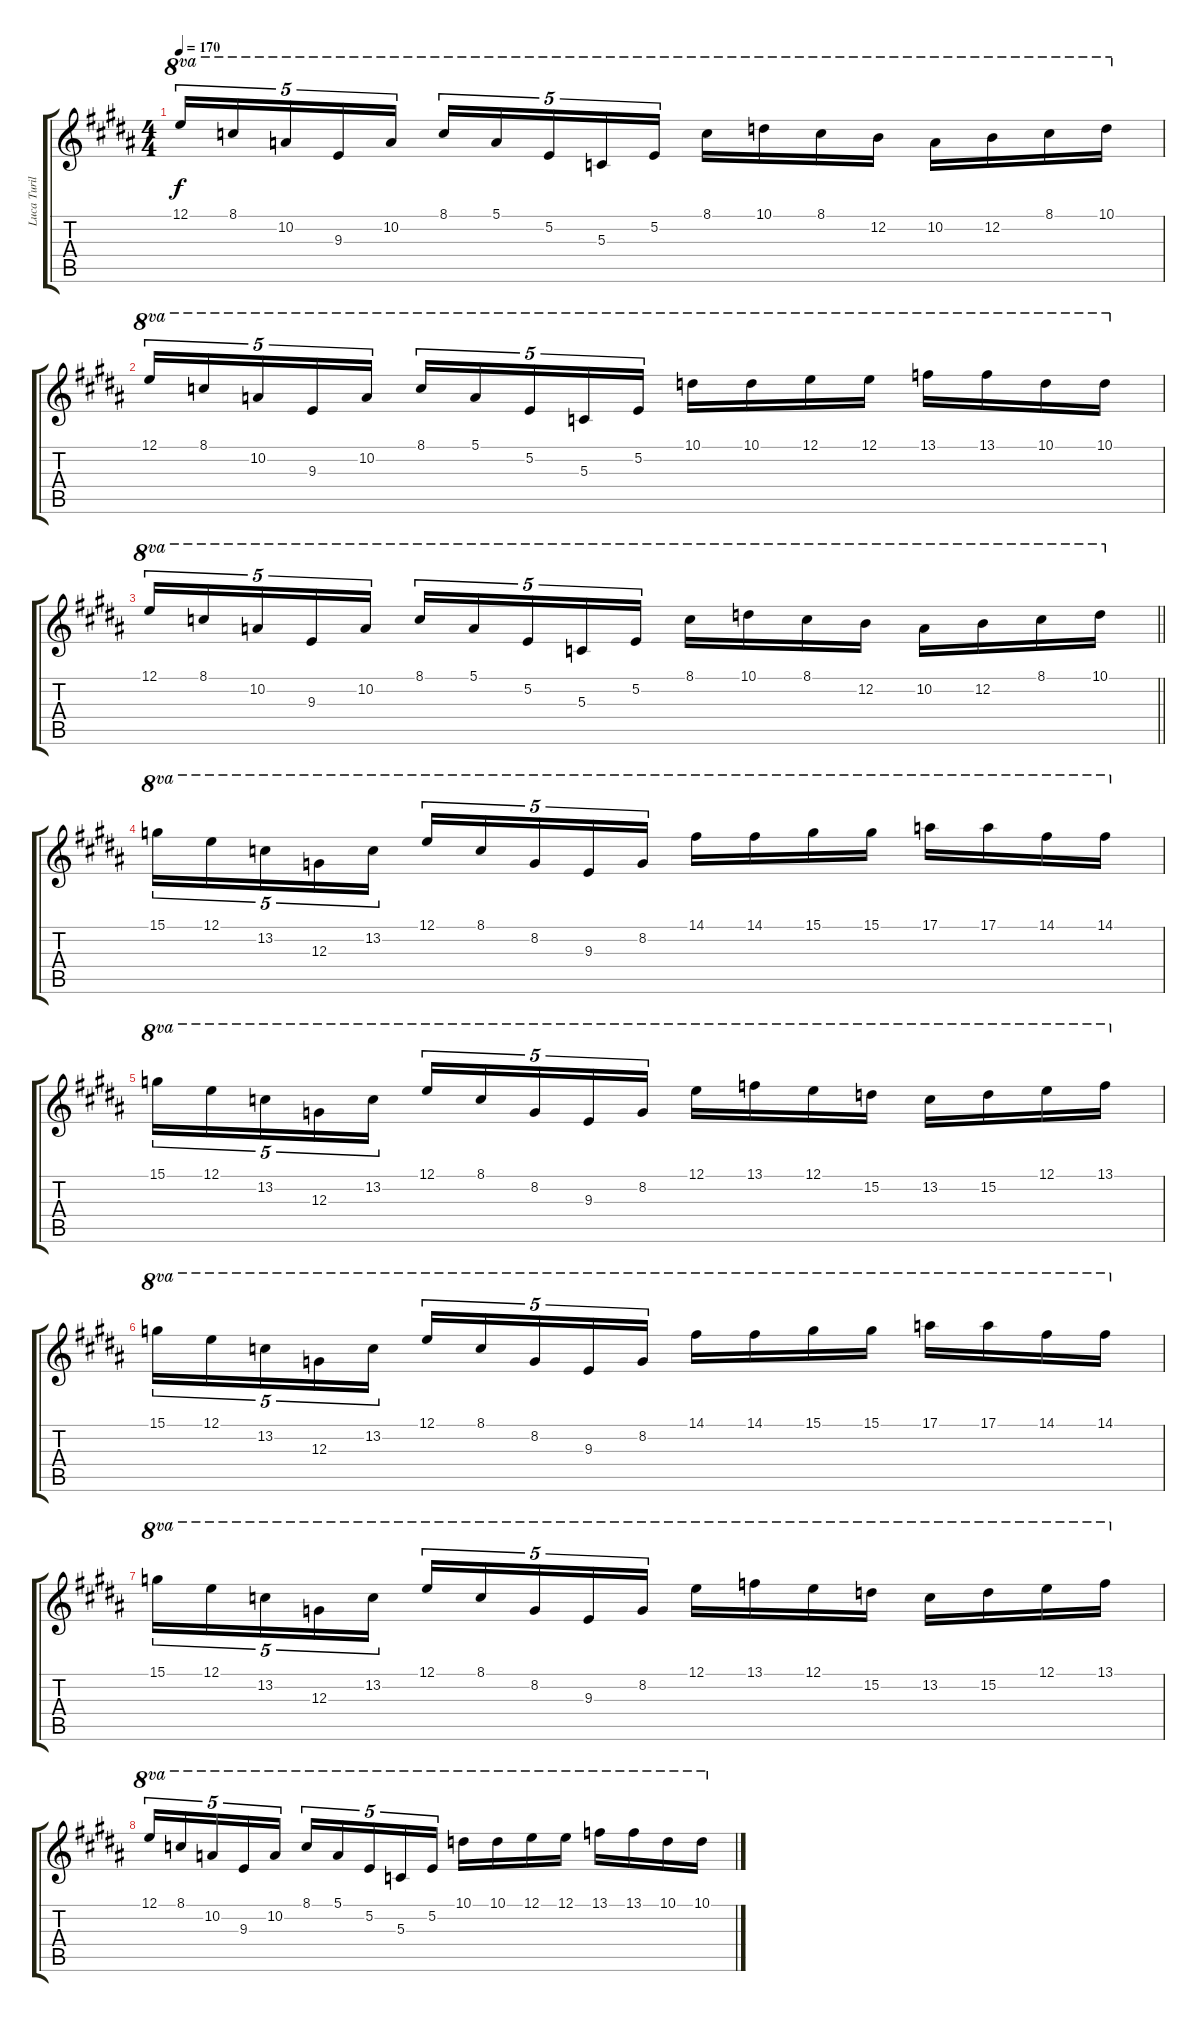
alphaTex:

\track ("Luca Turilli (Lead I)" "Luca Turil") {instrument distortionguitar}
\staff {score tabs}
\tuning (E4 B3 G3 D3 A2 E2) {hide}
\ts (4 4)
\tempo 170
\clef g2
\ks g#minor
12.1.16{tu (5 4) ot 8va dy f} 8.1.16{tu (5 4) ot 8va} 10.2.16{tu (5 4) ot 8va} 9.3.16{tu (5 4) ot 8va} 10.2.16{tu (5 4) ot 8va} 8.1.16{tu (5 4) ot 8va} 5.1.16{tu (5 4) ot 8va} 5.2.16{tu (5 4) ot 8va} 5.3.16{tu (5 4) ot 8va} 5.2.16{tu (5 4) ot 8va} 8.1.16{ot 8va} 10.1.16{ot 8va} 8.1.16{ot 8va} 12.2.16{ot 8va} 10.2.16{ot 8va} 12.2.16{ot 8va} 8.1.16{ot 8va} 10.1.16{ot 8va} |
12.1.16{tu (5 4) ot 8va} 8.1.16{tu (5 4) ot 8va} 10.2.16{tu (5 4) ot 8va} 9.3.16{tu (5 4) ot 8va} 10.2.16{tu (5 4) ot 8va} 8.1.16{tu (5 4) ot 8va} 5.1.16{tu (5 4) ot 8va} 5.2.16{tu (5 4) ot 8va} 5.3.16{tu (5 4) ot 8va} 5.2.16{tu (5 4) ot 8va} 10.1.16{ot 8va} 10.1.16{ot 8va} 12.1.16{ot 8va} 12.1.16{ot 8va} 13.1.16{ot 8va} 13.1.16{ot 8va} 10.1.16{ot 8va} 10.1.16{ot 8va} |
\barLineRight lightlight
12.1.16{tu (5 4) ot 8va} 8.1.16{tu (5 4) ot 8va} 10.2.16{tu (5 4) ot 8va} 9.3.16{tu (5 4) ot 8va} 10.2.16{tu (5 4) ot 8va} 8.1.16{tu (5 4) ot 8va} 5.1.16{tu (5 4) ot 8va} 5.2.16{tu (5 4) ot 8va} 5.3.16{tu (5 4) ot 8va} 5.2.16{tu (5 4) ot 8va} 8.1.16{ot 8va} 10.1.16{ot 8va} 8.1.16{ot 8va} 12.2.16{ot 8va} 10.2.16{ot 8va} 12.2.16{ot 8va} 8.1.16{ot 8va} 10.1.16{ot 8va} |
\section ("" "")
15.1.16{tu (5 4) ot 8va} 12.1.16{tu (5 4) ot 8va} 13.2.16{tu (5 4) ot 8va} 12.3.16{tu (5 4) ot 8va} 13.2.16{tu (5 4) ot 8va} 12.1.16{tu (5 4) ot 8va} 8.1.16{tu (5 4) ot 8va} 8.2.16{tu (5 4) ot 8va} 9.3.16{tu (5 4) ot 8va} 8.2.16{tu (5 4) ot 8va} 14.1.16{ot 8va} 14.1.16{ot 8va} 15.1.16{ot 8va} 15.1.16{ot 8va} 17.1.16{ot 8va} 17.1.16{ot 8va} 14.1.16{ot 8va} 14.1.16{ot 8va} |
15.1.16{tu (5 4) ot 8va} 12.1.16{tu (5 4) ot 8va} 13.2.16{tu (5 4) ot 8va} 12.3.16{tu (5 4) ot 8va} 13.2.16{tu (5 4) ot 8va} 12.1.16{tu (5 4) ot 8va} 8.1.16{tu (5 4) ot 8va} 8.2.16{tu (5 4) ot 8va} 9.3.16{tu (5 4) ot 8va} 8.2.16{tu (5 4) ot 8va} 12.1.16{ot 8va} 13.1.16{ot 8va} 12.1.16{ot 8va} 15.2.16{ot 8va} 13.2.16{ot 8va} 15.2.16{ot 8va} 12.1.16{ot 8va} 13.1.16{ot 8va} |
15.1.16{tu (5 4) ot 8va} 12.1.16{tu (5 4) ot 8va} 13.2.16{tu (5 4) ot 8va} 12.3.16{tu (5 4) ot 8va} 13.2.16{tu (5 4) ot 8va} 12.1.16{tu (5 4) ot 8va} 8.1.16{tu (5 4) ot 8va} 8.2.16{tu (5 4) ot 8va} 9.3.16{tu (5 4) ot 8va} 8.2.16{tu (5 4) ot 8va} 14.1.16{ot 8va} 14.1.16{ot 8va} 15.1.16{ot 8va} 15.1.16{ot 8va} 17.1.16{ot 8va} 17.1.16{ot 8va} 14.1.16{ot 8va} 14.1.16{ot 8va} |
15.1.16{tu (5 4) ot 8va} 12.1.16{tu (5 4) ot 8va} 13.2.16{tu (5 4) ot 8va} 12.3.16{tu (5 4) ot 8va} 13.2.16{tu (5 4) ot 8va} 12.1.16{tu (5 4) ot 8va} 8.1.16{tu (5 4) ot 8va} 8.2.16{tu (5 4) ot 8va} 9.3.16{tu (5 4) ot 8va} 8.2.16{tu (5 4) ot 8va} 12.1.16{ot 8va} 13.1.16{ot 8va} 12.1.16{ot 8va} 15.2.16{ot 8va} 13.2.16{ot 8va} 15.2.16{ot 8va} 12.1.16{ot 8va} 13.1.16{ot 8va} |
12.1.16{tu (5 4) ot 8va} 8.1.16{tu (5 4) ot 8va} 10.2.16{tu (5 4) ot 8va} 9.3.16{tu (5 4) ot 8va} 10.2.16{tu (5 4) ot 8va} 8.1.16{tu (5 4) ot 8va} 5.1.16{tu (5 4) ot 8va} 5.2.16{tu (5 4) ot 8va} 5.3.16{tu (5 4) ot 8va} 5.2.16{tu (5 4) ot 8va} 10.1.16{ot 8va} 10.1.16{ot 8va} 12.1.16{ot 8va} 12.1.16{ot 8va} 13.1.16{ot 8va} 13.1.16{ot 8va} 10.1.16{ot 8va} 10.1.16{ot 8va}
